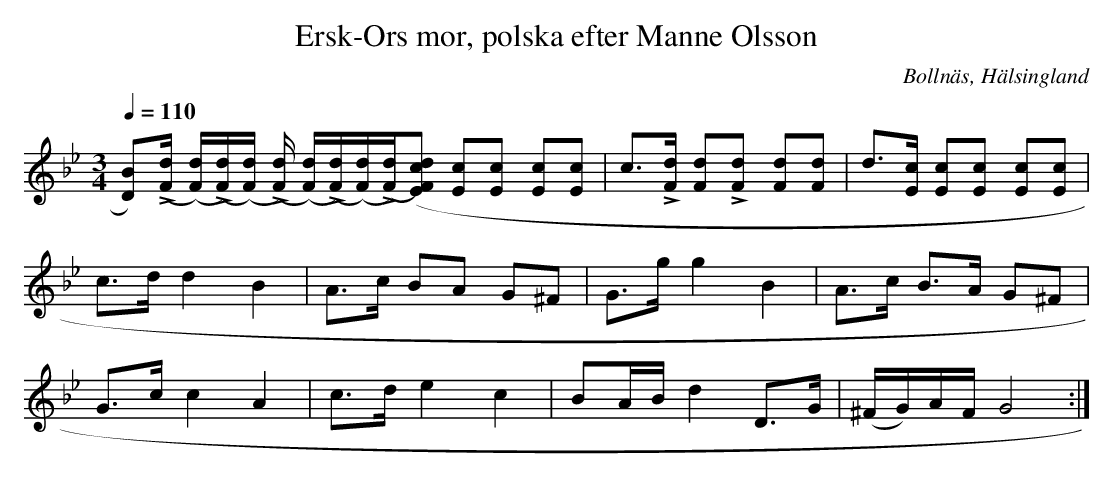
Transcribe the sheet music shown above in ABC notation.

X:1
T: Ersk-Ors mor, polska efter Manne Olsson
O:Bollnäs, Hälsingland
M:3/4
L:1/8
Q:1/4=110
K:Gm
[D B])(L[F/d/] ([F/d/])(L[F/d/])([F/d/]) (L[F/d/]) ([F/d/])(L[F/d/])([F/d/])(L[F/d/])([F) | d>[Ec] [Ec][Ec] [Ec][Ec] | \
c>L[Fd] [Fd]L[Fd] [Fd][Fd] | d>[Ec] [Ec][Ec] [Ec][Ec] |
c>d    d2       B2           | A>c    BA       G^F       | G>g    g2 B2     | A>c         B>A G^F  |
G>c    c2       A2           | c>d    e2       c2        | BA/B/  d2 D>G   | (^F/G/)A/F/ G4      :|
